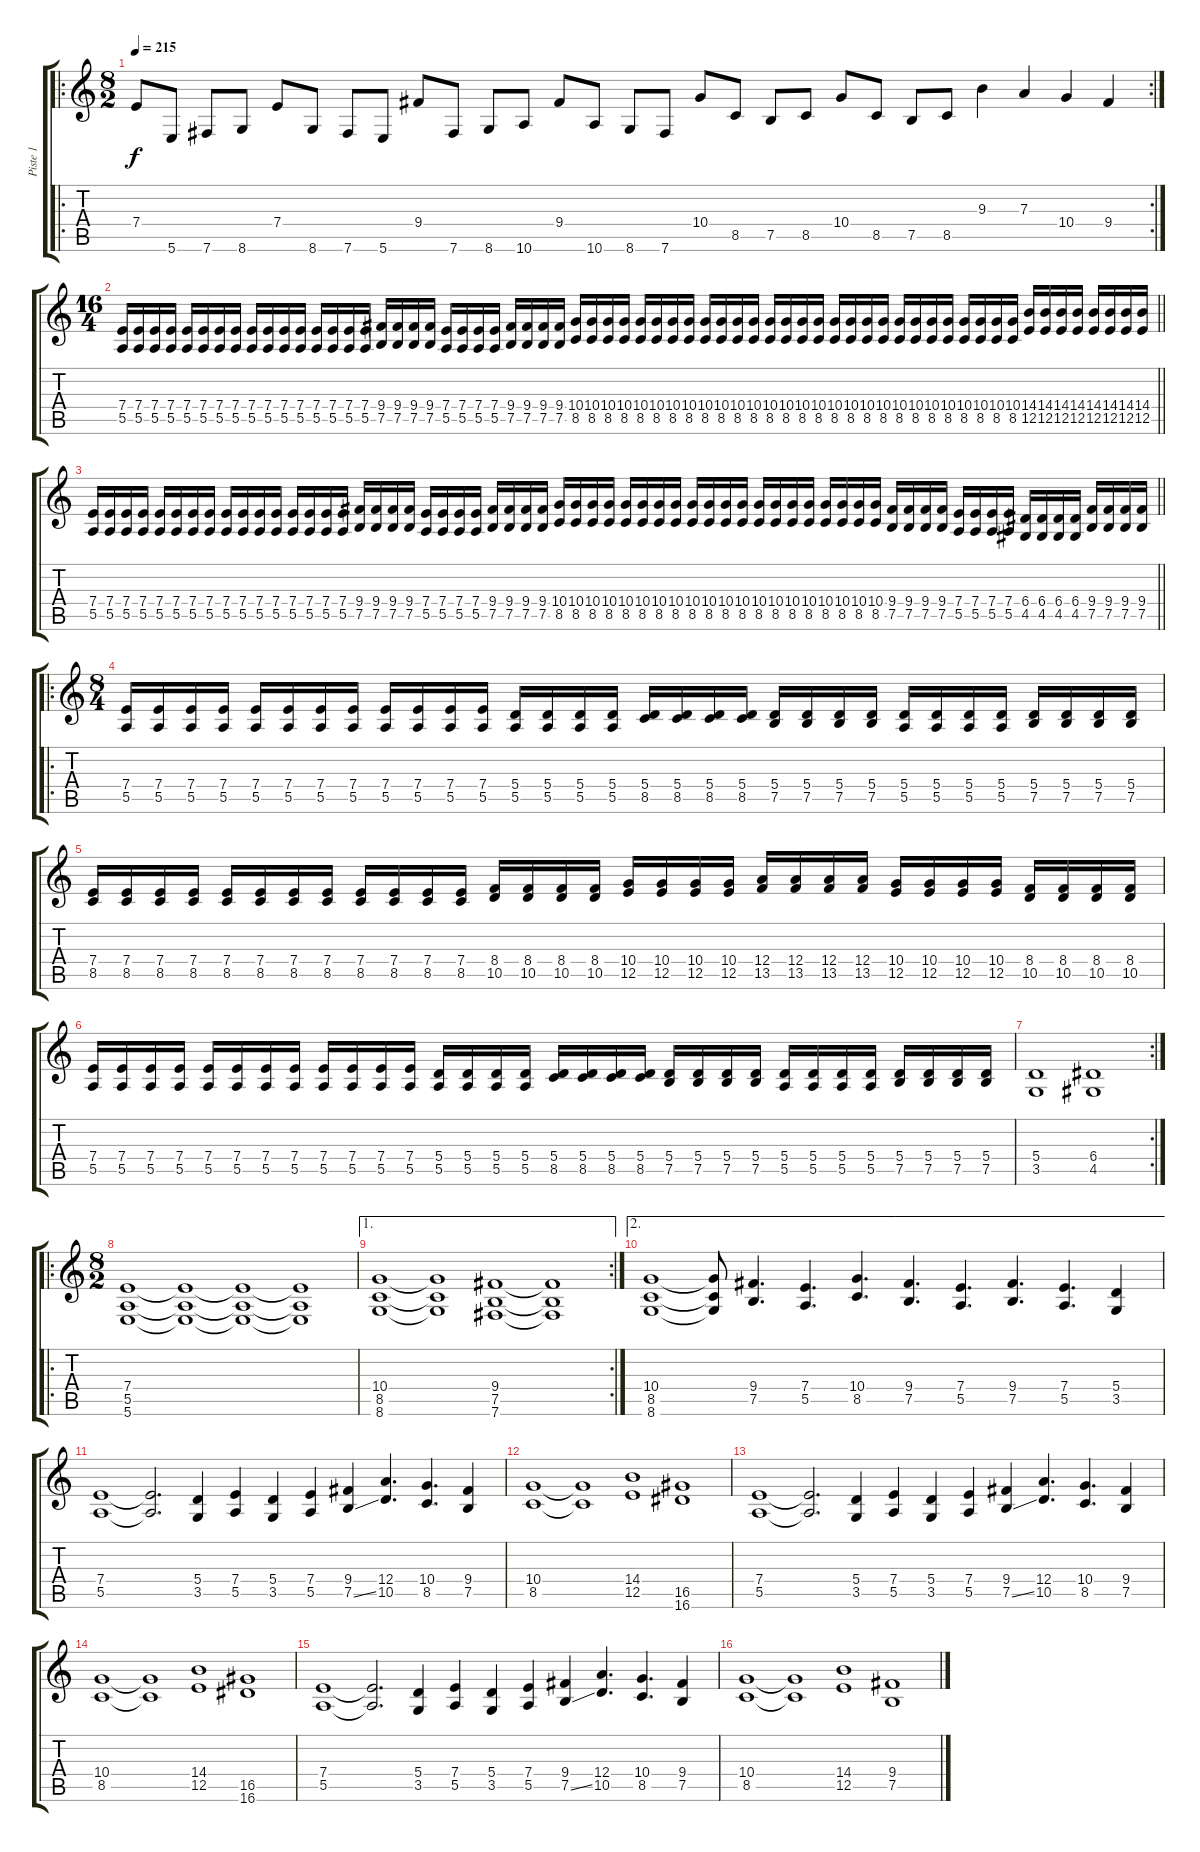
\track ("Piste 1" "Piste 1") {instrument distortionguitar}
\staff {score tabs}
\tuning (B3 Gb3 D3 A2 E2 B1) {hide}
\ro
\rc 2
\ts (8 2)
\tempo 215
\clef g2
\ks c
7.4.8{dy f} 5.6.8 7.6.8 8.6.8 7.4.8 8.6.8 7.6.8 5.6.8 9.4.8 7.6.8 8.6.8 10.6.8 9.4.8 10.6.8 8.6.8 7.6.8 10.4.8 8.5.8 7.5.8 8.5.8 10.4.8 8.5.8 7.5.8 8.5.8 9.3.4 7.3.4 10.4.4 9.4.4 |
\ts (16 4)
\barLineRight lightlight
(7.4 5.5).16 (7.4 5.5).16 (7.4 5.5).16 (7.4 5.5).16 (7.4 5.5).16 (7.4 5.5).16 (7.4 5.5).16 (7.4 5.5).16 (7.4 5.5).16 (7.4 5.5).16 (7.4 5.5).16 (7.4 5.5).16 (7.4 5.5).16 (7.4 5.5).16 (7.4 5.5).16 (7.4 5.5).16 (9.4 7.5).16 (9.4 7.5).16 (9.4 7.5).16 (9.4 7.5).16 (7.4 5.5).16 (7.4 5.5).16 (7.4 5.5).16 (7.4 5.5).16 (9.4 7.5).16 (9.4 7.5).16 (9.4 7.5).16 (9.4 7.5).16 (10.4 8.5).16 (10.4 8.5).16 (10.4 8.5).16 (10.4 8.5).16 (10.4 8.5).16 (10.4 8.5).16 (10.4 8.5).16 (10.4 8.5).16 (10.4 8.5).16 (10.4 8.5).16 (10.4 8.5).16 (10.4 8.5).16 (10.4 8.5).16 (10.4 8.5).16 (10.4 8.5).16 (10.4 8.5).16 (10.4 8.5).16 (10.4 8.5).16 (10.4 8.5).16 (10.4 8.5).16 (10.4 8.5).16 (10.4 8.5).16 (10.4 8.5).16 (10.4 8.5).16 (10.4 8.5).16 (10.4 8.5).16 (10.4 8.5).16 (10.4 8.5).16 (14.4 12.5).16 (14.4 12.5).16 (14.4 12.5).16 (14.4 12.5).16 (14.4 12.5).16 (14.4 12.5).16 (14.4 12.5).16 (14.4 12.5).16 |
\barLineRight lightlight
(7.4 5.5).16 (7.4 5.5).16 (7.4 5.5).16 (7.4 5.5).16 (7.4 5.5).16 (7.4 5.5).16 (7.4 5.5).16 (7.4 5.5).16 (7.4 5.5).16 (7.4 5.5).16 (7.4 5.5).16 (7.4 5.5).16 (7.4 5.5).16 (7.4 5.5).16 (7.4 5.5).16 (7.4 5.5).16 (9.4 7.5).16 (9.4 7.5).16 (9.4 7.5).16 (9.4 7.5).16 (7.4 5.5).16 (7.4 5.5).16 (7.4 5.5).16 (7.4 5.5).16 (9.4 7.5).16 (9.4 7.5).16 (9.4 7.5).16 (9.4 7.5).16 (10.4 8.5).16 (10.4 8.5).16 (10.4 8.5).16 (10.4 8.5).16 (10.4 8.5).16 (10.4 8.5).16 (10.4 8.5).16 (10.4 8.5).16 (10.4 8.5).16 (10.4 8.5).16 (10.4 8.5).16 (10.4 8.5).16 (10.4 8.5).16 (10.4 8.5).16 (10.4 8.5).16 (10.4 8.5).16 (10.4 8.5).16 (10.4 8.5).16 (10.4 8.5).16 (10.4 8.5).16 (9.4 7.5).16 (9.4 7.5).16 (9.4 7.5).16 (9.4 7.5).16 (7.4 5.5).16 (7.4 5.5).16 (7.4 5.5).16 (7.4 5.5).16 (6.4 4.5).16 (6.4 4.5).16 (6.4 4.5).16 (6.4 4.5).16 (9.4 7.5).16 (9.4 7.5).16 (9.4 7.5).16 (9.4 7.5).16 |
\ro
\ts (8 4)
(7.4 5.5).16 (7.4 5.5).16 (7.4 5.5).16 (7.4 5.5).16 (7.4 5.5).16 (7.4 5.5).16 (7.4 5.5).16 (7.4 5.5).16 (7.4 5.5).16 (7.4 5.5).16 (7.4 5.5).16 (7.4 5.5).16 (5.4 5.5).16 (5.4 5.5).16 (5.4 5.5).16 (5.4 5.5).16 (5.4 8.5).16 (5.4 8.5).16 (5.4 8.5).16 (5.4 8.5).16 (5.4 7.5).16 (5.4 7.5).16 (5.4 7.5).16 (5.4 7.5).16 (5.4 5.5).16 (5.4 5.5).16 (5.4 5.5).16 (5.4 5.5).16 (5.4 7.5).16 (5.4 7.5).16 (5.4 7.5).16 (5.4 7.5).16 |
(7.4 8.5).16 (7.4 8.5).16 (7.4 8.5).16 (7.4 8.5).16 (7.4 8.5).16 (7.4 8.5).16 (7.4 8.5).16 (7.4 8.5).16 (7.4 8.5).16 (7.4 8.5).16 (7.4 8.5).16 (7.4 8.5).16 (8.4 10.5).16 (8.4 10.5).16 (8.4 10.5).16 (8.4 10.5).16 (10.4 12.5).16 (10.4 12.5).16 (10.4 12.5).16 (10.4 12.5).16 (12.4 13.5).16 (12.4 13.5).16 (12.4 13.5).16 (12.4 13.5).16 (10.4 12.5).16 (10.4 12.5).16 (10.4 12.5).16 (10.4 12.5).16 (8.4 10.5).16 (8.4 10.5).16 (8.4 10.5).16 (8.4 10.5).16 |
(7.4 5.5).16 (7.4 5.5).16 (7.4 5.5).16 (7.4 5.5).16 (7.4 5.5).16 (7.4 5.5).16 (7.4 5.5).16 (7.4 5.5).16 (7.4 5.5).16 (7.4 5.5).16 (7.4 5.5).16 (7.4 5.5).16 (5.4 5.5).16 (5.4 5.5).16 (5.4 5.5).16 (5.4 5.5).16 (5.4 8.5).16 (5.4 8.5).16 (5.4 8.5).16 (5.4 8.5).16 (5.4 7.5).16 (5.4 7.5).16 (5.4 7.5).16 (5.4 7.5).16 (5.4 5.5).16 (5.4 5.5).16 (5.4 5.5).16 (5.4 5.5).16 (5.4 7.5).16 (5.4 7.5).16 (5.4 7.5).16 (5.4 7.5).16 |
\rc 2
(5.4 3.5).1 (6.4 4.5).1 |
\ro
\ts (8 2)
(7.4 5.5 5.6).1 (7.4{t} 5.5{t} 5.6{t}).1 (7.4{t} 5.5{t} 5.6{t}).1 (7.4{t} 5.5{t} 5.6{t}).1 |
\ae 1
\rc 2
(10.4 8.5 8.6).1 (10.4{t} 8.5{t} 8.6{t}).1 (9.4 7.5 7.6).1 (9.4{t} 7.5{t} 7.6{t}).1 |
\ae 2
(10.4 8.5 8.6).1 (10.4{t} 8.5{t} 8.6{t}).8 (9.4 7.5).4{d} (7.4 5.5).4{d} (10.4 8.5).4{d} (9.4 7.5).4{d} (7.4 5.5).4{d} (9.4 7.5).4{d} (7.4 5.5).4{d} (5.4 3.5).4 |
(7.4 5.5).1 (7.4{t} 5.5{t}).2{d} (5.4 3.5).4 (7.4 5.5).4 (5.4 3.5).4 (7.4 5.5).4 (9.4 7.5{ss}).4 (12.4 10.5).4{d} (10.4 8.5).4{d} (9.4 7.5).4 |
(10.4 8.5).1 (10.4{t} 8.5{t}).1 (14.4 12.5).1 (16.5 16.6).1 |
(7.4 5.5).1 (7.4{t} 5.5{t}).2{d} (5.4 3.5).4 (7.4 5.5).4 (5.4 3.5).4 (7.4 5.5).4 (9.4 7.5{ss}).4 (12.4 10.5).4{d} (10.4 8.5).4{d} (9.4 7.5).4 |
(10.4 8.5).1 (10.4{t} 8.5{t}).1 (14.4 12.5).1 (16.5 16.6).1 |
(7.4 5.5).1 (7.4{t} 5.5{t}).2{d} (5.4 3.5).4 (7.4 5.5).4 (5.4 3.5).4 (7.4 5.5).4 (9.4 7.5{ss}).4 (12.4 10.5).4{d} (10.4 8.5).4{d} (9.4 7.5).4 |
(10.4 8.5).1 (10.4{t} 8.5{t}).1 (14.4 12.5).1 (9.4 7.5).1
